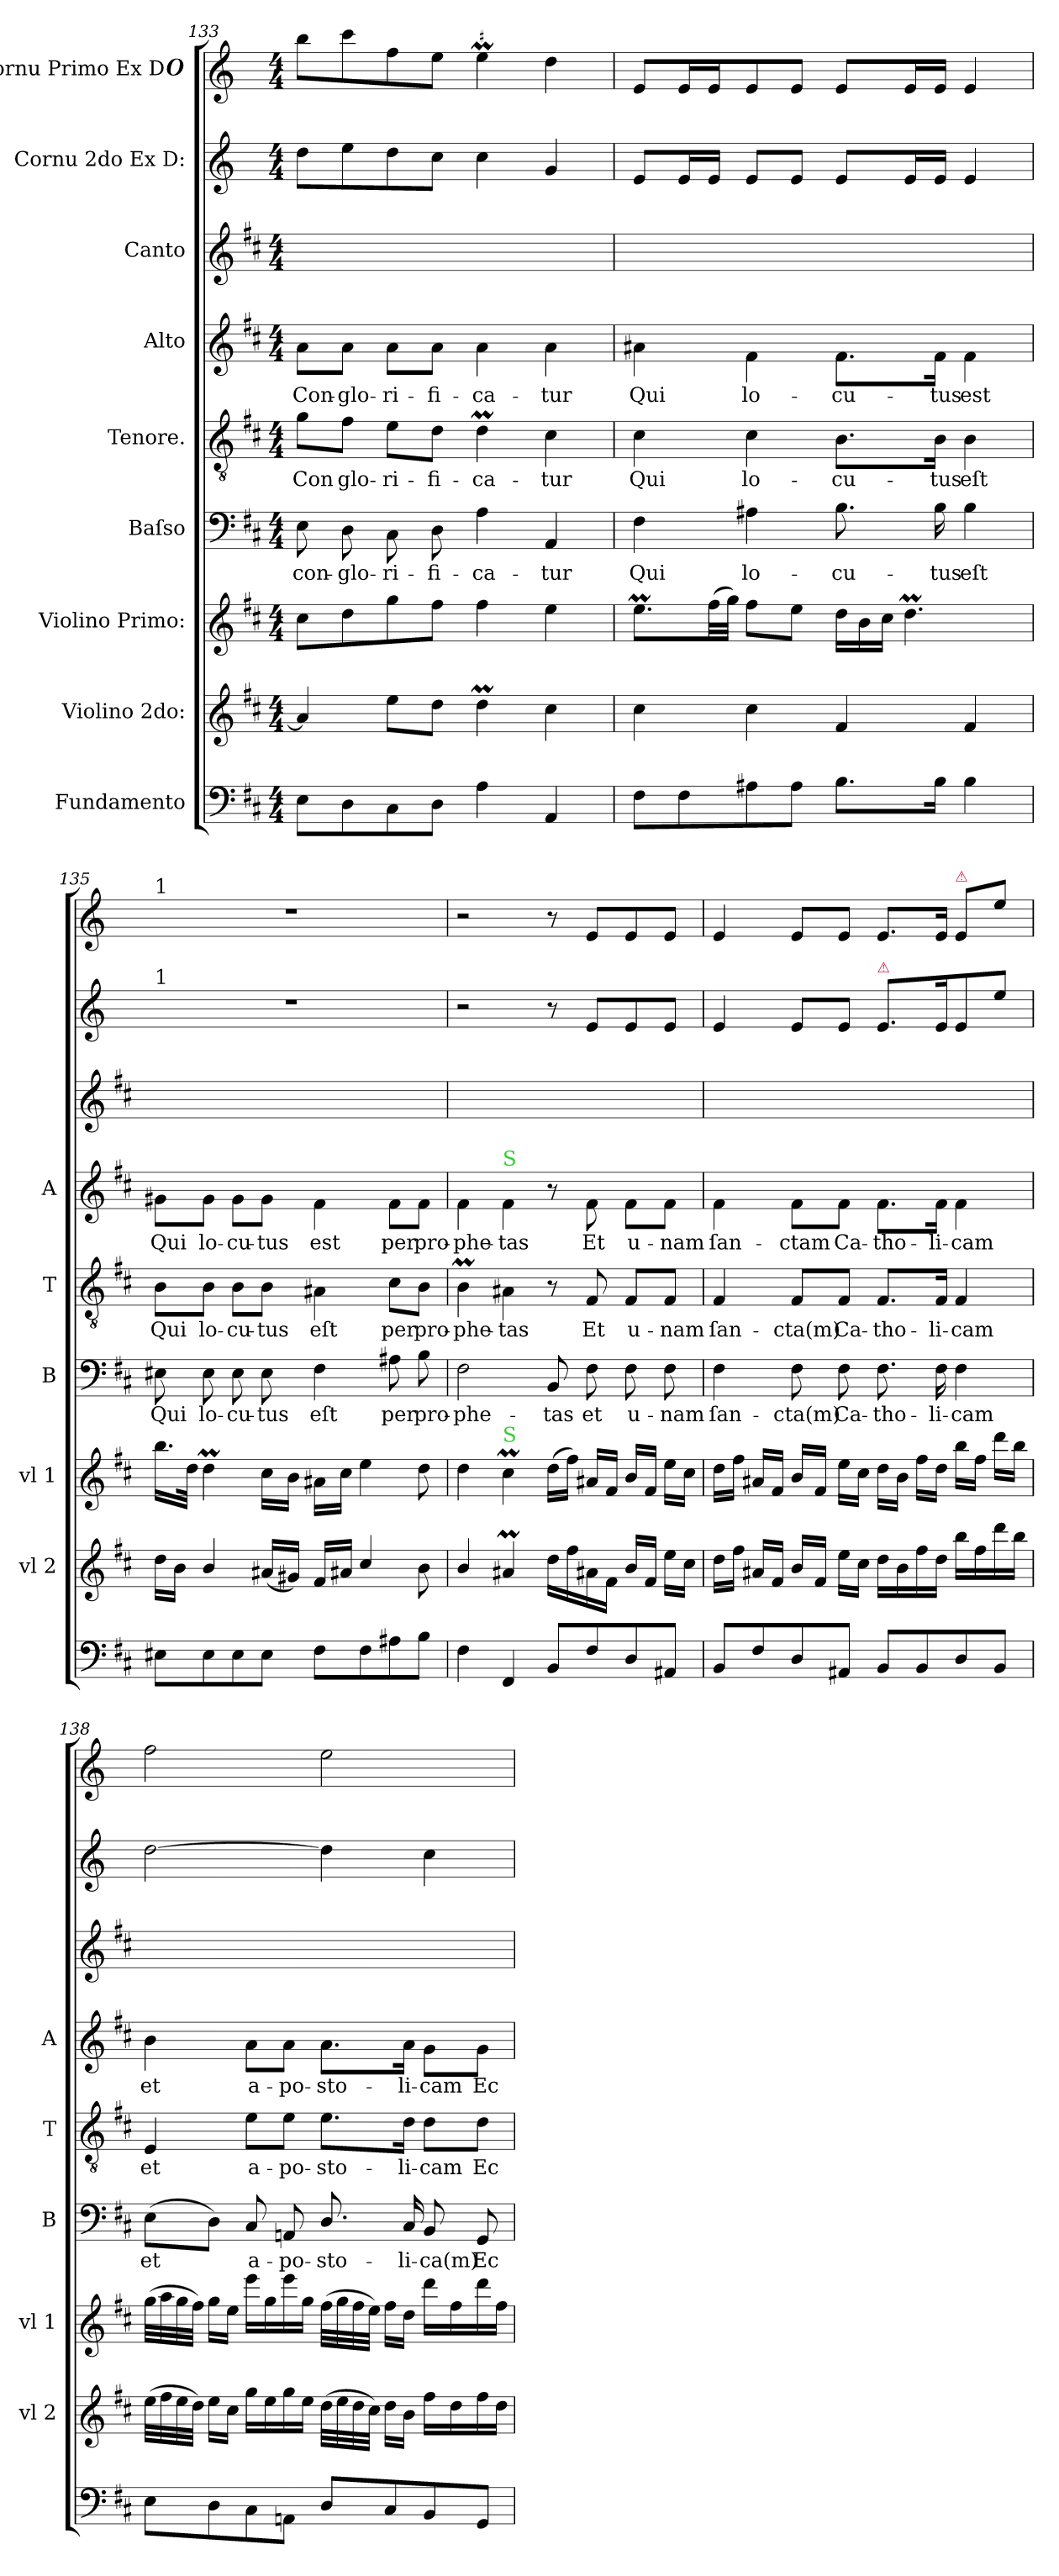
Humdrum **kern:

**kern	**kern	**kern	**kern	**text	**kern	**text	**kern	**text	**kern	**kern	**kern
*part9	*part8	*part7	*part6	*part6	*part5	*part5	*part4	*part4	*part3	*part2	*part1
*staff9	*staff8	*staff7	*staff6	*staff6	*staff5	*staff5	*staff4	*staff4	*staff3	*staff2	*staff1
*I"Fundamento	*I"Violino 2do:	*I"Violino Primo:	*I"Baſso	*	*I"Tenore.	*	*I"Alto	*	*I"Canto	*I"Cornu 2do Ex D:	*I"Cornu Primo Ex D#
*	*I'vl 2	*I'vl 1	*I'B	*	*I'T	*	*I'A	*	*	*	*
*clefF4	*clefG2	*clefG2	*clefF4	*	*clefGv2	*	*clefG2	*	*clefG2	*clefG2	*clefG2
*	*	*	*	*	*	*	*	*	*	*ITrd6c10	*ITrd6c10
*k[f#c#]	*k[f#c#]	*k[f#c#]	*k[f#c#]	*	*k[f#c#]	*	*k[f#c#]	*	*k[f#c#]	*k[f#c#]	*k[f#c#]
*M4/4	*M4/4	*M4/4	*M4/4	*	*M4/4	*	*M4/4	*	*M4/4	*M4/4	*M4/4
=133	=133	=133	=133	=133	=133	=133	=133	=133	=133	=133	=133
8E\L	4a/]	8cc#\L	8E\	con-	8g\L	Con	8a\L	Con-	1ryy	8e\L	8cc#\L
8D\	.	8dd\	8D\	-glo-	8f#\J	glo-	8a\J	-glo-	.	8f#\	8dd\
8C#\	8ee\L	8gg\	8C#\	-ri-	8e\L	-ri-	8a\L	-ri-	.	8e\	8g\
8D\J	8dd\J	8ff#\J	8D\	-fi-	8d\J	-fi-	8a\J	-fi-	.	8d\J	8f#\J
4A\	4ddM\	4ff#\	4A\	-ca-	4dM\	-ca-	4a\	-ca-	.	4d\	4f#M\
4AA/	4cc#\	4ee\	4AA/	-tur	4c#\	-tur	4a\	-tur	.	4A/	4e\
=134	=134	=134	=134	=134	=134	=134	=134	=134	=134	=134	=134
8F#\L	4cc#\	8.eeM\L	4F#\	Qui	4c#\	Qui	4a#X\	Qui	1ryy	8F#/L	8F#/L
8F#\	.	.	.	.	.	.	.	.	.	16F#/L	16F#/L
.	.	(32ff#\LL	.	.	.	.	.	.	.	16F#/JJ	16F#/J
.	.	32gg\JJJ)	.	.	.	.	.	.	.	.	.
8A#X\	4cc#\	8ff#\L	4A#X\	lo-	4c#\	lo-	4f#\	lo-	.	8F#/L	8F#/
8A#\J	.	8ee\J	.	.	.	.	.	.	.	8F#/J	8F#/J
*	*	*Xtuplet	*	*	*	*	*	*	*	*	*
8.B\L	4f#/	24dd\LL	8.B\	-cu-	8.B\L	-cu-	8.f#\L	-cu-	.	8F#/L	8F#/L
.	.	24b\	.	.	.	.	.	.	.	.	.
.	.	24cc#\JJ	.	.	.	.	.	.	.	.	.
.	.	4.ddM\	.	.	.	.	.	.	.	16F#/L	16F#/L
16B\Jk	.	.	16B\	-tus	16B\Jk	-tus	16f#\Jk	-tus	.	16F#/JJ	16F#/JJ
4B\	4f#/	.	4B\	eſt	4B\	eſt	4f#\	est	.	4F#/	4F#/
=135	=135	=135	=135	=135	=135	=135	=135	=135	=135	=135	=135
!	!	!	!	!	!	!	!	!	!	!	!LO:TX:a:t=1
!	!	!	!	!	!	!	!	!	!	!LO:TX:a:t=1	!
!	!	!	!	!LO:LY:i	!	!LO:LY:i	!	!LO:LY:i	!	!	!
8E#X\L	16dd\LL	16.bb\LL	8E#X\	Qui	8B\L	Qui	8g#X\L	Qui	1ryy	1r	1r
.	16b\JJ	.	.	.	.	.	.	.	.	.	.
.	.	32dd\JJk	.	.	.	.	.	.	.	.	.
!	!	!	!	!LO:LY:i	!	!LO:LY:i	!	!LO:LY:i	!	!	!
8E#\	4b/	4ddM\	8E#\	lo-	8B\J	lo-	8g#\J	lo-	.	.	.
!	!	!	!	!LO:LY:i	!	!LO:LY:i	!	!LO:LY:i	!	!	!
8E#\	.	.	8E#\	-cu-	8B\L	-cu-	8g#\L	-cu-	.	.	.
!	!	!	!	!LO:LY:i	!	!LO:LY:i	!	!LO:LY:i	!	!	!
8E#\J	(16a#X/LL	16cc#\LL	8E#\	-tus	8B\J	-tus	8g#\J	-tus	.	.	.
.	16g#X/JJ)	16b\JJ	.	.	.	.	.	.	.	.	.
!	!	!	!	!	!	!LO:LY:i	!	!LO:LY:i	!	!	!
8F#\L	16f#/LL	16a#X\LL	4F#\	eſt	4A#X\	eſt	4f#\	est	.	.	.
.	16a#X/JJ	16cc#\JJ	.	.	.	.	.	.	.	.	.
8F#\	4cc#/	4ee\	.	.	.	.	.	.	.	.	.
8A#X\	.	.	8A#X\	per	8c#\L	per	8f#\L	per	.	.	.
8B\J	8b\	8dd\	8B\	pro-	8B\J	pro-	8f#\J	pro-	.	.	.
=136	=136	=136	=136	=136	=136	=136	=136	=136	=136	=136	=136
4F#\	4b/	4dd\	2F#\	-phe-	4BM\	-phe-	4f#\	-phe-	1ryy	2r	2r
!	!	!	!	!	!	!	!LO:TX:a:color=limegreen:t=S	!	!	!	!
!	!	!LO:TX:a:color=limegreen:t=S	!	!	!	!	!	!	!	!	!
4FF#/	4a#Xm/	4cc#m\	.	.	4A#X\	-tas	4f#\	-tas	.	.	.
8BB/L	16dd\LL	(16dd\LL	8BB/	-tas	8r	.	8r	.	.	8r	8r
.	16ff#\	16ff#\JJ)	.	.	.	.	.	.	.	.	.
8F#/	16a#X\	16a#X/LL	8F#\	et	8F#/	Et	8f#\	Et	.	8F#/L	8F#/L
.	16f#\JJ	16f#/JJ	.	.	.	.	.	.	.	.	.
8D/	16b/LL	16b/LL	8F#\	u-	8F#/L	u-	8f#\L	u-	.	8F#/	8F#/
.	16f#/JJ	16f#/JJ	.	.	.	.	.	.	.	.	.
8AA#X/J	16ee\LL	16ee\LL	8F#\	-nam	8F#/J	-nam	8f#\J	-nam	.	8F#/J	8F#/J
.	16cc#\JJ	16cc#\JJ	.	.	.	.	.	.	.	.	.
=137	=137	=137	=137	=137	=137	=137	=137	=137	=137	=137	=137
8BB/L	16dd\LL	16dd\LL	4F#\	ſan-	4F#/	ſan-	4f#\	ſan-	1ryy	4F#/	4F#/
.	16ff#\JJ	16ff#\JJ	.	.	.	.	.	.	.	.	.
8F#/	16a#X/LL	16a#X/LL	.	.	.	.	.	.	.	.	.
.	16f#/JJ	16f#/JJ	.	.	.	.	.	.	.	.	.
8D/	16b/LL	16b/LL	8F#\	-cta(m)	8F#/L	-cta(m)	8f#\L	-ctam	.	8F#/L	8F#/L
.	16f#/JJ	16f#/JJ	.	.	.	.	.	.	.	.	.
8AA#X/J	16ee\LL	16ee\LL	8F#\	Ca-	8F#/J	Ca-	8f#\J	Ca-	.	8F#/J	8F#/J
.	16cc#\JJ	16cc#\JJ	.	.	.	.	.	.	.	.	.
!	!	!	!	!	!	!	!	!	!	!LO:TX:a:color=crimson:t=⚠	!
8BB/L	16dd\LL	16dd\LL	8.F#\	-tho-	8.F#/L	-tho-	8.f#\L	-tho-	.	8.F#/L	8.F#/L
.	16b\	16b\JJ	.	.	.	.	.	.	.	.	.
8BB/	16ff#\	16ff#\LL	.	.	.	.	.	.	.	.	.
.	16dd\JJ	16dd\JJ	16F#\	-li-	16F#/Jk	-li-	16f#\Jk	-li-	.	16F#/K	16F#/Jk
!	!	!	!	!	!	!	!	!	!	!	!LO:TX:a:color=crimson:t=⚠
8D/	16bb\LL	16bb\LL	4F#\	-cam	4F#/	-cam	4f#\	-cam	.	8F#/	8F#/L
.	16ff#\	16ff#\JJ	.	.	.	.	.	.	.	.	.
8BB/J	16ddd\	16ddd\LL	.	.	.	.	.	.	.	8f#\J	8f#\J
.	16bb\JJ	16bb\JJ	.	.	.	.	.	.	.	.	.
=138	=138	=138	=138	=138	=138	=138	=138	=138	=138	=138	=138
8E\L	(32ee\LLL	(32gg\LLL	(8E\L	et	4E/	et	4b\	et	1ryy	[2e\	2g\
.	32ff#\	32aa\	.	.	.	.	.	.	.	.	.
.	32ee\	32gg\	.	.	.	.	.	.	.	.	.
.	32dd\JJJ)	32ff#\JJJ)	.	.	.	.	.	.	.	.	.
8D\	16ee\LL	16gg\LL	8D\J)	.	.	.	.	.	.	.	.
.	16cc#\JJ	16ee\JJ	.	.	.	.	.	.	.	.	.
8C#\	16gg\LL	16eee\LL	8C#/	a-	8e\L	a-	8a\L	a-	.	.	.
.	16ee\	16gg\	.	.	.	.	.	.	.	.	.
8AAn\J	16gg\	16eee\	8AAn/	-po-	8e\J	-po-	8a\J	-po-	.	.	.
.	16ee\JJ	16gg\JJ	.	.	.	.	.	.	.	.	.
8D/L	(32dd\LLL	(32ff#\LLL	8.D/	-sto-	8.e\L	-sto-	8.a\L	-sto-	.	4e\]	2f#\
.	32ee\	32gg\	.	.	.	.	.	.	.	.	.
.	32dd\	32ff#\	.	.	.	.	.	.	.	.	.
.	32cc#\JJJ)	32ee\JJJ)	.	.	.	.	.	.	.	.	.
8C#/	16dd\LL	16ff#\LL	.	.	.	.	.	.	.	.	.
.	16b\JJ	16dd\JJ	16C#/	-li-	16d\Jk	-li-	16a\Jk	-li-	.	.	.
8BB/	16ff#\LL	16ddd\LL	8BB/	-ca(m)	8d\L	-cam	8g\L	-cam	.	4d\	.
.	16dd\	16ff#\	.	.	.	.	.	.	.	.	.
8GG/J	16ff#\	16ddd\	8GG/	Ec-	8d\J	Ec-	8g\J	Ec-	.	.	.
.	16dd\JJ	16ff#\JJ	.	.	.	.	.	.	.	.	.
=	=	=	=	=	=	=	=	=	=	=	=
*-	*-	*-	*-	*-	*-	*-	*-	*-	*-	*-	*-
